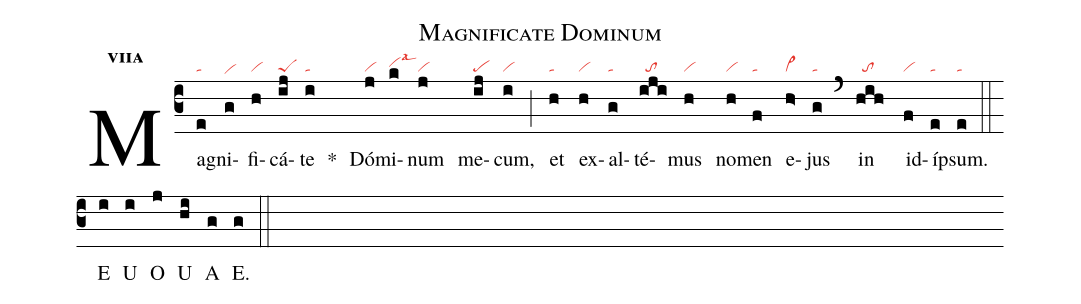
name:Magnificate Dominum;
office-part:an;
mode:7a;
nabc-lines:1;
%%
initial-style: 0;
name: Magnificate Dominum;
mode: 7;
office-part: Antiphona;
annotation: Ant.;
annotation: vii a;
nabc-lines: 1;
%%
(c3) Ma(e|ta)gni(g|vihe)fi(h|vi)cá(ij|peS)te(i|ta) <sp>*</sp>() Dó(j|vi)mi(k|vihhlsal3)num(j|vi) me(ij|pe)cum,(i|vi) (;) et(h|ta) ex(h|vi)al(g|ta)té(iji|//to)mus(h|vi) no(h|vi)men(f|ta) e(h>|vi>)jus(g|ta) (`) in(hih|//to) id(f|vi)íp(e|ta)sum.(e|ta) (::)
<eu>E(i) U(i) O(j) U(hi) A(g) E.(g) </eu>(::)
